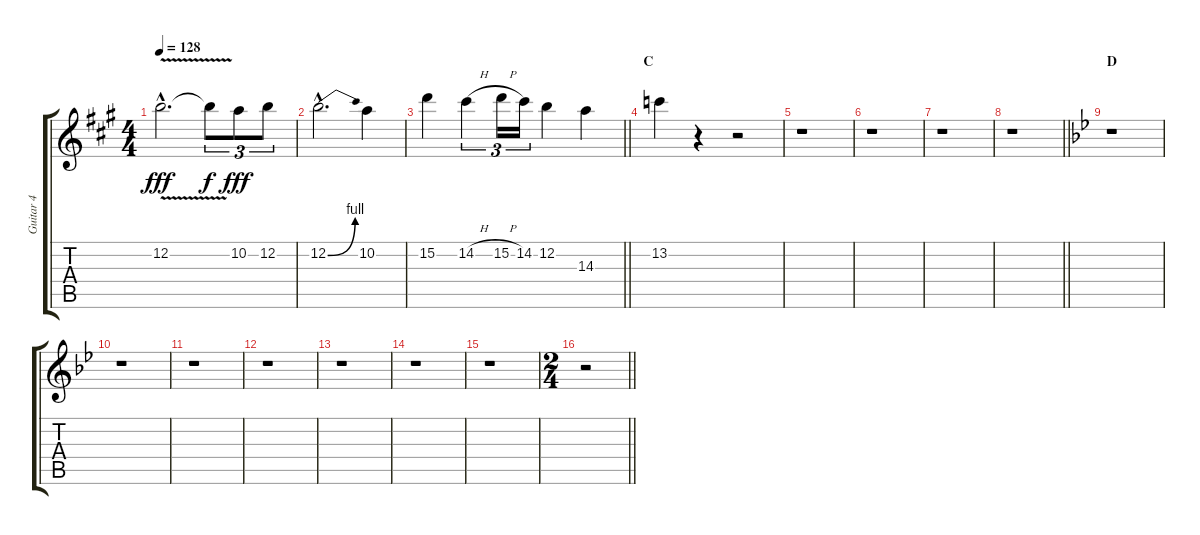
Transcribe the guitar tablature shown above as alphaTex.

\track ("Guitar 4" "Guitar 4") {instrument distortionguitar}
\staff {score tabs}
\tuning (E4 B3 G3 D3 A2 E2) {hide}
\ts (4 4)
\tempo 128
\clef g2
\ks a
12.2{v hac}.2{d dy fff} 12.2{t}.8{tu (3 2) dy f} 10.2.8{tu (3 2) dy fff} 12.2.8{tu (3 2)} |
12.2{be (bend 0 0 60 4) hac}.2{d} 10.2.4 |
\barLineRight lightlight
15.2.4 14.2{h}.4{tu (3 2)} 15.2{h}.16{tu (3 2)} 14.2.16{tu (3 2)} 12.2.4 14.3.4 |
\section ("" "C")
13.2.4 r.4 r.2 |
r.1 |
r.1 |
r.1 |
\barLineRight lightlight
r.1 |
\section ("" "D")
\ks bb
r.1 |
r.1 |
r.1 |
r.1 |
r.1 |
r.1 |
r.1 |
\ts (2 4)
\barLineRight lightlight
r.2
